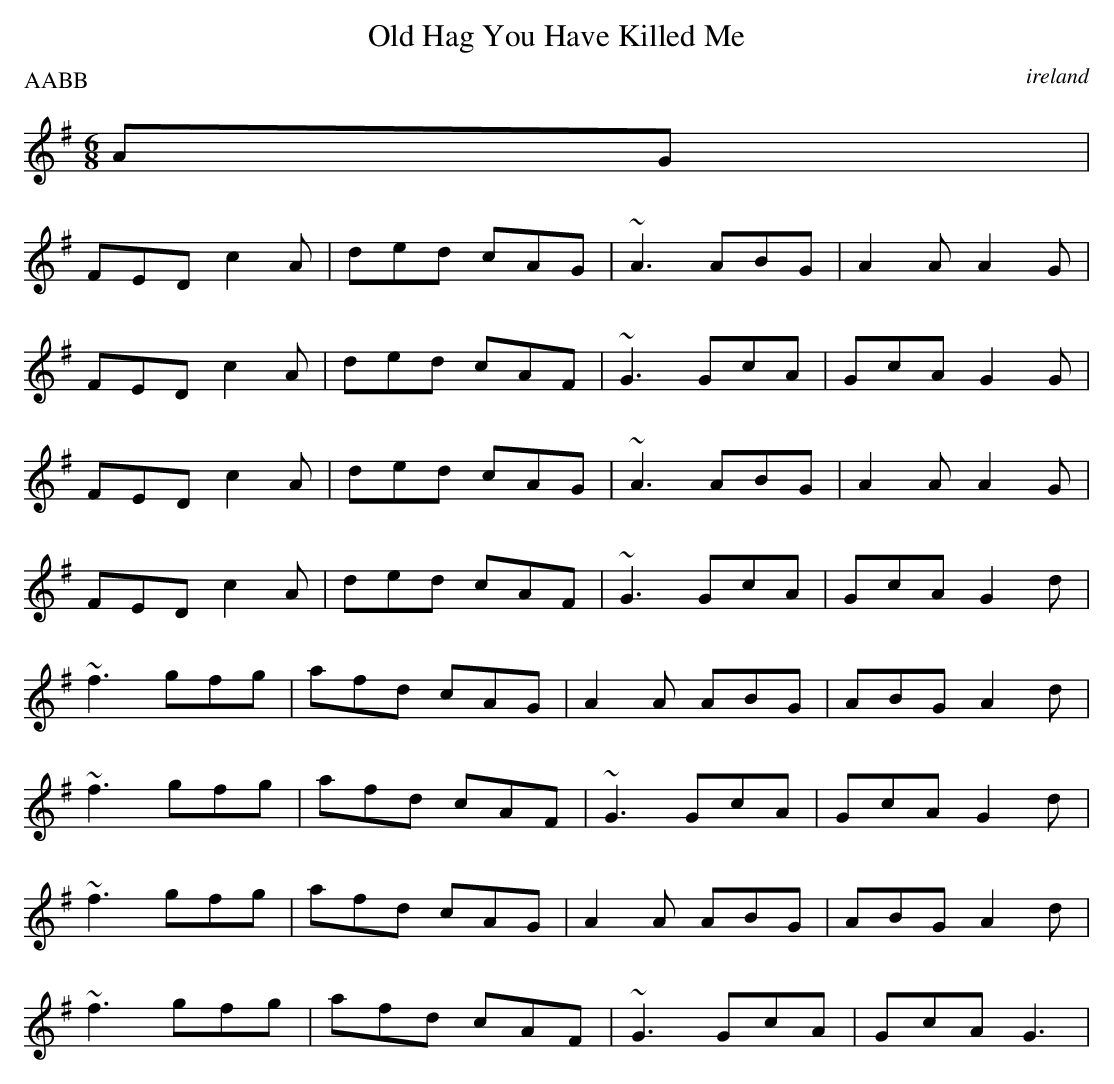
X:1
T:Old Hag You Have Killed Me
O:ireland
M:6/8
L:1/8
P:AABB
K:G
AG |
FED c2A | ded cAG | ~A3 ABG |A2A A2G |
FED c2A | ded cAF | ~G3 GcA | GcA G2G |
FED c2A | ded cAG | ~A3 ABG |A2A A2G |
FED c2A | ded cAF | ~G3 GcA | GcA G2d |
~f3 gfg | afd cAG | A2A ABG | ABG A2d |
~f3 gfg | afd cAF | ~G3 GcA | GcA G2d |
~f3 gfg | afd cAG | A2A ABG | ABG A2d |
~f3 gfg | afd cAF | ~G3 GcA | GcA G3 |
